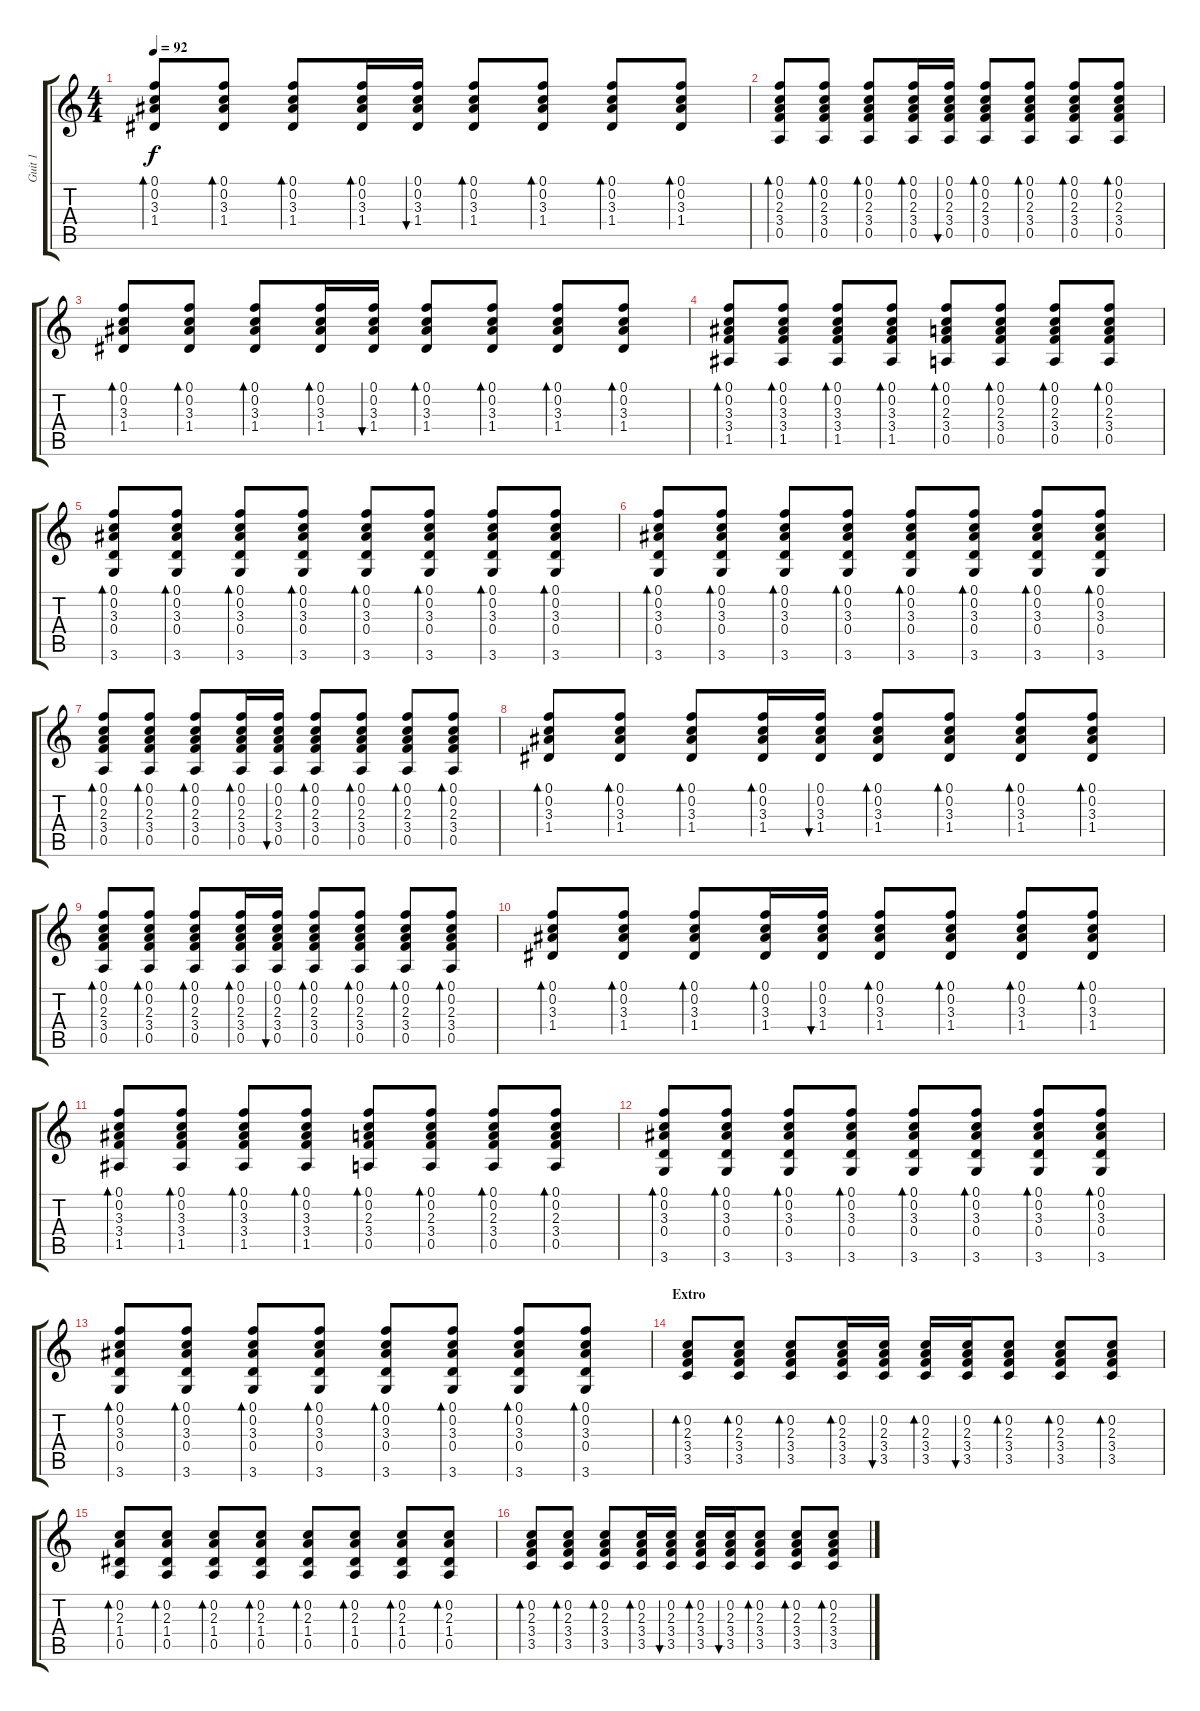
\track ("Guit 1" "Guit 1") {instrument acousticguitarsteel}
\staff {score tabs}
\tuning (F4 C4 G3 D3 A2 E2) {hide}
\ts (4 4)
\tempo 92
\clef g2
\ks c
(0.1 0.2 3.3 1.4).8{bd 30 dy f} (0.1 0.2 3.3 1.4).8{bd 30} (0.1 0.2 3.3 1.4).8{bd 30} (0.1 0.2 3.3 1.4).16{bd 30} (0.1 0.2 3.3 1.4).16{bu 30} (0.1 0.2 3.3 1.4).8{bd 30} (0.1 0.2 3.3 1.4).8{bd 30} (0.1 0.2 3.3 1.4).8{bd 30} (0.1 0.2 3.3 1.4).8{bd 30} |
(0.1 0.2 2.3 3.4 0.5).8{bd 30} (0.1 0.2 2.3 3.4 0.5).8{bd 30} (0.1 0.2 2.3 3.4 0.5).8{bd 30} (0.1 0.2 2.3 3.4 0.5).16{bd 30} (0.1 0.2 2.3 3.4 0.5).16{bu 30} (0.1 0.2 2.3 3.4 0.5).8{bd 30} (0.1 0.2 2.3 3.4 0.5).8{bd 30} (0.1 0.2 2.3 3.4 0.5).8{bd 30} (0.1 0.2 2.3 3.4 0.5).8{bd 30} |
(0.1 0.2 3.3 1.4).8{bd 30} (0.1 0.2 3.3 1.4).8{bd 30} (0.1 0.2 3.3 1.4).8{bd 30} (0.1 0.2 3.3 1.4).16{bd 30} (0.1 0.2 3.3 1.4).16{bu 30} (0.1 0.2 3.3 1.4).8{bd 30} (0.1 0.2 3.3 1.4).8{bd 30} (0.1 0.2 3.3 1.4).8{bd 30} (0.1 0.2 3.3 1.4).8{bd 30} |
(0.1 0.2 3.3 3.4 1.5).8{bd 30} (0.1 0.2 3.3 3.4 1.5).8{bd 30} (0.1 0.2 3.3 3.4 1.5).8{bd 30} (0.1 0.2 3.3 3.4 1.5).8{bd 30} (0.1 0.2 2.3 3.4 0.5).8{bd 30} (0.1 0.2 2.3 3.4 0.5).8{bd 30} (0.1 0.2 2.3 3.4 0.5).8{bd 30} (0.1 0.2 2.3 3.4 0.5).8{bd 30} |
(0.1 0.2 3.3 0.4 3.6).8{bd 30} (0.1 0.2 3.3 0.4 3.6).8{bd 30} (0.1 0.2 3.3 0.4 3.6).8{bd 30} (0.1 0.2 3.3 0.4 3.6).8{bd 30} (0.1 0.2 3.3 0.4 3.6).8{bd 30} (0.1 0.2 3.3 0.4 3.6).8{bd 30} (0.1 0.2 3.3 0.4 3.6).8{bd 30} (0.1 0.2 3.3 0.4 3.6).8{bd 30} |
(0.1 0.2 3.3 0.4 3.6).8{bd 30} (0.1 0.2 3.3 0.4 3.6).8{bd 30} (0.1 0.2 3.3 0.4 3.6).8{bd 30} (0.1 0.2 3.3 0.4 3.6).8{bd 30} (0.1 0.2 3.3 0.4 3.6).8{bd 30} (0.1 0.2 3.3 0.4 3.6).8{bd 30} (0.1 0.2 3.3 0.4 3.6).8{bd 30} (0.1 0.2 3.3 0.4 3.6).8{bd 30} |
(0.1 0.2 2.3 3.4 0.5).8{bd 30} (0.1 0.2 2.3 3.4 0.5).8{bd 30} (0.1 0.2 2.3 3.4 0.5).8{bd 30} (0.1 0.2 2.3 3.4 0.5).16{bd 30} (0.1 0.2 2.3 3.4 0.5).16{bu 30} (0.1 0.2 2.3 3.4 0.5).8{bd 30} (0.1 0.2 2.3 3.4 0.5).8{bd 30} (0.1 0.2 2.3 3.4 0.5).8{bd 30} (0.1 0.2 2.3 3.4 0.5).8{bd 30} |
(0.1 0.2 3.3 1.4).8{bd 30} (0.1 0.2 3.3 1.4).8{bd 30} (0.1 0.2 3.3 1.4).8{bd 30} (0.1 0.2 3.3 1.4).16{bd 30} (0.1 0.2 3.3 1.4).16{bu 30} (0.1 0.2 3.3 1.4).8{bd 30} (0.1 0.2 3.3 1.4).8{bd 30} (0.1 0.2 3.3 1.4).8{bd 30} (0.1 0.2 3.3 1.4).8{bd 30} |
(0.1 0.2 2.3 3.4 0.5).8{bd 30} (0.1 0.2 2.3 3.4 0.5).8{bd 30} (0.1 0.2 2.3 3.4 0.5).8{bd 30} (0.1 0.2 2.3 3.4 0.5).16{bd 30} (0.1 0.2 2.3 3.4 0.5).16{bu 30} (0.1 0.2 2.3 3.4 0.5).8{bd 30} (0.1 0.2 2.3 3.4 0.5).8{bd 30} (0.1 0.2 2.3 3.4 0.5).8{bd 30} (0.1 0.2 2.3 3.4 0.5).8{bd 30} |
(0.1 0.2 3.3 1.4).8{bd 30} (0.1 0.2 3.3 1.4).8{bd 30} (0.1 0.2 3.3 1.4).8{bd 30} (0.1 0.2 3.3 1.4).16{bd 30} (0.1 0.2 3.3 1.4).16{bu 30} (0.1 0.2 3.3 1.4).8{bd 30} (0.1 0.2 3.3 1.4).8{bd 30} (0.1 0.2 3.3 1.4).8{bd 30} (0.1 0.2 3.3 1.4).8{bd 30} |
(0.1 0.2 3.3 3.4 1.5).8{bd 30} (0.1 0.2 3.3 3.4 1.5).8{bd 30} (0.1 0.2 3.3 3.4 1.5).8{bd 30} (0.1 0.2 3.3 3.4 1.5).8{bd 30} (0.1 0.2 2.3 3.4 0.5).8{bd 30} (0.1 0.2 2.3 3.4 0.5).8{bd 30} (0.1 0.2 2.3 3.4 0.5).8{bd 30} (0.1 0.2 2.3 3.4 0.5).8{bd 30} |
(0.1 0.2 3.3 0.4 3.6).8{bd 30} (0.1 0.2 3.3 0.4 3.6).8{bd 30} (0.1 0.2 3.3 0.4 3.6).8{bd 30} (0.1 0.2 3.3 0.4 3.6).8{bd 30} (0.1 0.2 3.3 0.4 3.6).8{bd 30} (0.1 0.2 3.3 0.4 3.6).8{bd 30} (0.1 0.2 3.3 0.4 3.6).8{bd 30} (0.1 0.2 3.3 0.4 3.6).8{bd 30} |
(0.1 0.2 3.3 0.4 3.6).8{bd 30} (0.1 0.2 3.3 0.4 3.6).8{bd 30} (0.1 0.2 3.3 0.4 3.6).8{bd 30} (0.1 0.2 3.3 0.4 3.6).8{bd 30} (0.1 0.2 3.3 0.4 3.6).8{bd 30} (0.1 0.2 3.3 0.4 3.6).8{bd 30} (0.1 0.2 3.3 0.4 3.6).8{bd 30} (0.1 0.2 3.3 0.4 3.6).8{bd 30} |
\section ("" "Extro")
(0.2 2.3 3.4 3.5).8{bd 30} (0.2 2.3 3.4 3.5).8{bd 30} (0.2 2.3 3.4 3.5).8{bd 30} (0.2 2.3 3.4 3.5).16{bd 30} (0.2 2.3 3.4 3.5).16{bu 30} (0.2 2.3 3.4 3.5).16{bd 30} (0.2 2.3 3.4 3.5).16{bu 30} (0.2 2.3 3.4 3.5).8{bd 30} (0.2 2.3 3.4 3.5).8{bd 30} (0.2 2.3 3.4 3.5).8{bd 30} |
(0.2 2.3 1.4 0.5).8{bd 30} (0.2 2.3 1.4 0.5).8{bd 30} (0.2 2.3 1.4 0.5).8{bd 30} (0.2 2.3 1.4 0.5).8{bd 30} (0.2 2.3 1.4 0.5).8{bd 30} (0.2 2.3 1.4 0.5).8{bd 30} (0.2 2.3 1.4 0.5).8{bd 30} (0.2 2.3 1.4 0.5).8{bd 30} |
(0.2 2.3 3.4 3.5).8{bd 30} (0.2 2.3 3.4 3.5).8{bd 30} (0.2 2.3 3.4 3.5).8{bd 30} (0.2 2.3 3.4 3.5).16{bd 30} (0.2 2.3 3.4 3.5).16{bu 30} (0.2 2.3 3.4 3.5).16{bd 30} (0.2 2.3 3.4 3.5).16{bu 30} (0.2 2.3 3.4 3.5).8{bd 30} (0.2 2.3 3.4 3.5).8{bd 30} (0.2 2.3 3.4 3.5).8{bd 30}
